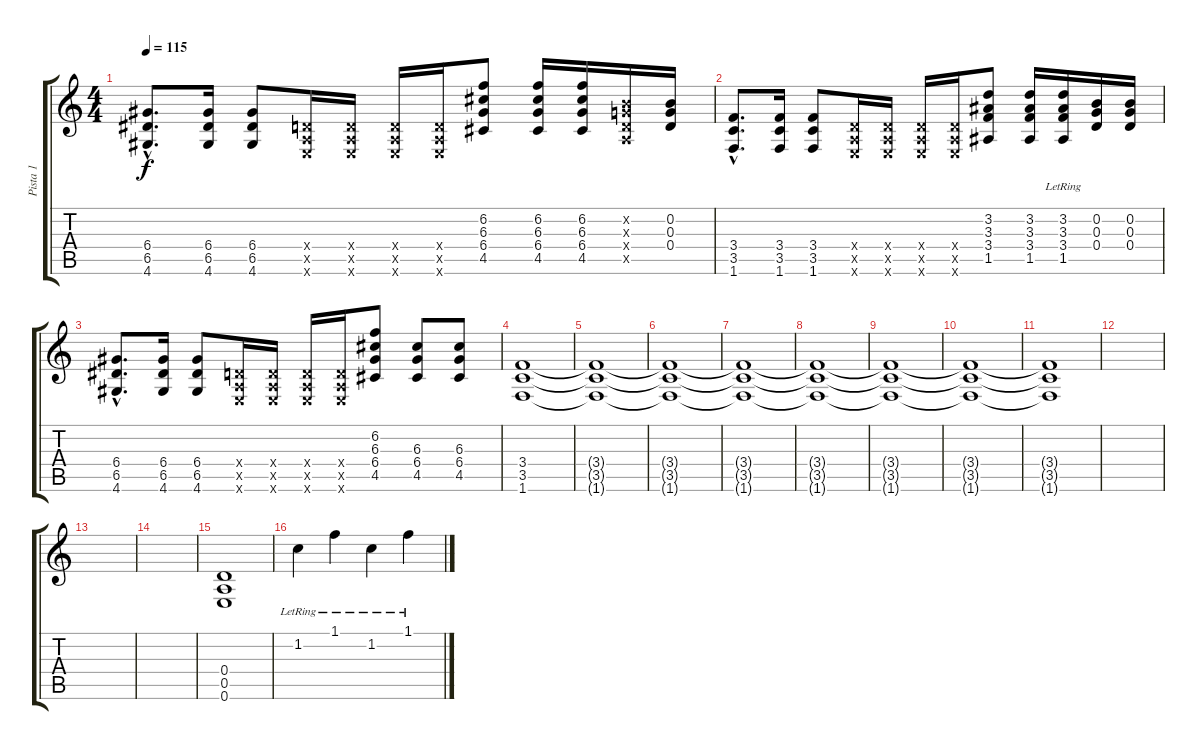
\track ("Pista 1" "Pista 1") {instrument distortionguitar}
\staff {score tabs}
\tuning (E4 B3 G3 D3 A2 E2) {hide}
\ts (4 4)
\tempo 115
\clef g2
\ks c
(6.4{hac} 6.5{hac} 4.6{hac}).8{d dy f} (6.4 6.5 4.6).16 (6.4 6.5 4.6).8 (0.4{x} 0.5{x} 0.6{x}).16 (0.4{x} 0.5{x} 0.6{x}).16 (0.4{x} 0.5{x} 0.6{x}).16 (0.4{x} 0.5{x} 0.6{x}).16 (6.2 6.3 6.4 4.5).8 (6.2 6.3 6.4 4.5).16 (6.2 6.3 6.4 4.5).16 (0.2{x} 0.3{x} 0.4{x} 0.5{x}).16 (0.2 0.3 0.4).16 |
(3.4{hac} 3.5{hac} 1.6{hac}).8{d} (3.4 3.5 1.6).16 (3.4 3.5 1.6).8 (0.4{x} 0.5{x} 0.6{x}).16 (0.4{x} 0.5{x} 0.6{x}).16 (0.4{x} 0.5{x} 0.6{x}).16 (0.4{x} 0.5{x} 0.6{x}).16 (3.2 3.3 3.4 1.5).8 (3.2 3.3 3.4 1.5).16 (3.2 3.3 3.4 1.5{lr}).16 (0.2 0.3 0.4).16 (0.2 0.3 0.4).16 |
(6.4{hac} 6.5{hac} 4.6{hac}).8{d} (6.4 6.5 4.6).16 (6.4 6.5 4.6).8 (0.4{x} 0.5{x} 0.6{x}).16 (0.4{x} 0.5{x} 0.6{x}).16 (0.4{x} 0.5{x} 0.6{x}).16 (0.4{x} 0.5{x} 0.6{x}).16 (6.2 6.3 6.4 4.5).8 (6.3 6.4 4.5).8 (6.3 6.4 4.5).8 |
(3.4 3.5 1.6).1 |
(3.4{t} 3.5{t} 1.6{t}).1 |
(3.4{t} 3.5{t} 1.6{t}).1 |
(3.4{t} 3.5{t} 1.6{t}).1 |
(3.4{t} 3.5{t} 1.6{t}).1 |
(3.4{t} 3.5{t} 1.6{t}).1 |
(3.4{t} 3.5{t} 1.6{t}).1 |
(3.4{t} 3.5{t} 1.6{t}).1 |
|
|
|
(0.4 0.5 0.6).1 |
1.2{lr}.4{instrument acousticguitarsteel} 1.1{lr}.4 1.2{lr}.4 1.1{lr}.4
